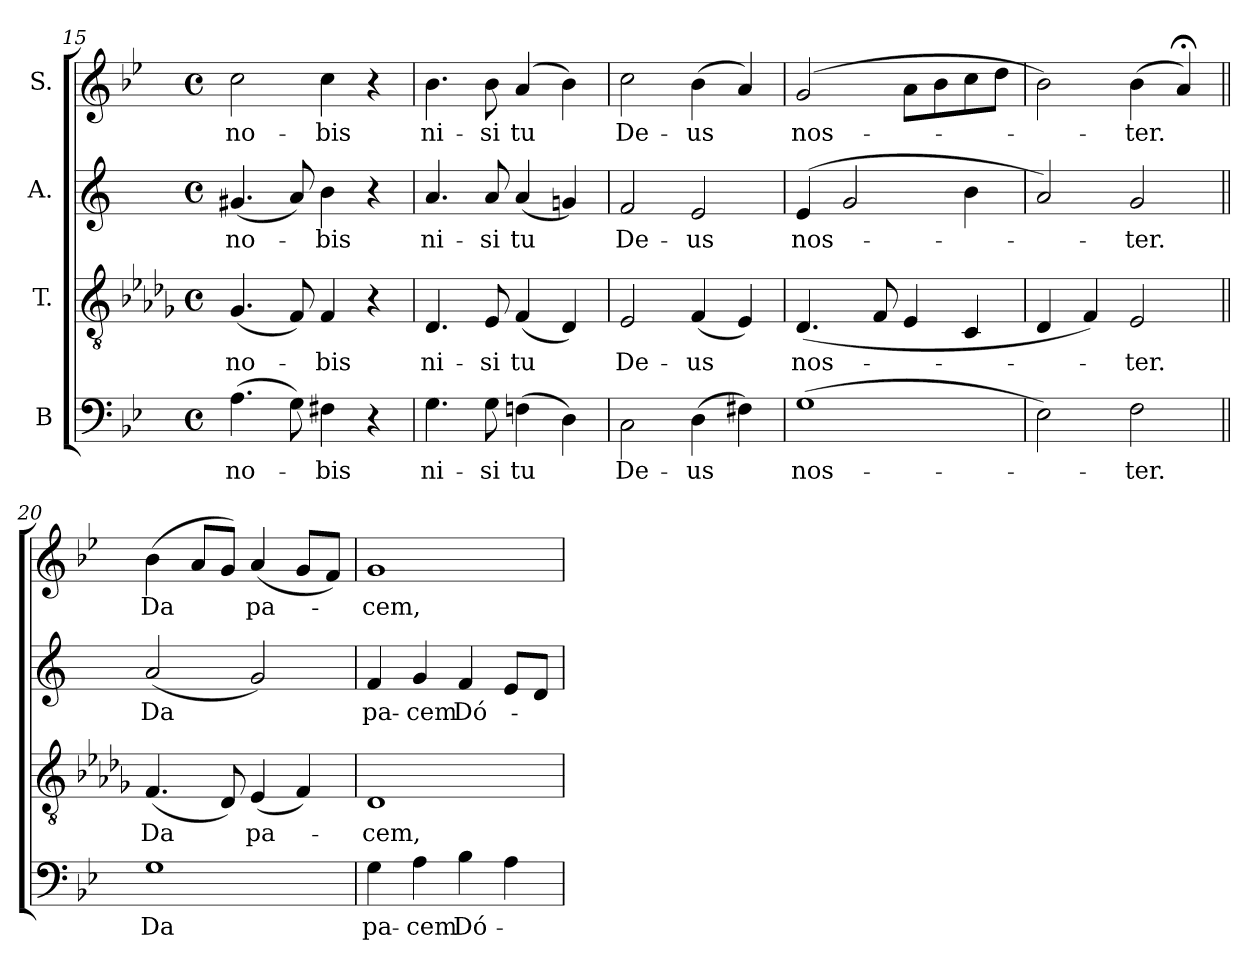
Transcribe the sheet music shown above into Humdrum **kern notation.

**kern	**text	**kern	**text	**kern	**text	**kern	**text
*part4	*part4	*part3	*part3	*part2	*part2	*part1	*part1
*staff4	*staff4	*staff3	*staff3	*staff2	*staff2	*staff1	*staff1
*I"B	*	*I"T.	*	*I"A.	*	*I"S.	*
*clefF4	*	*clefGv2	*	*clefG2	*	*clefG2	*
*	*	*ITrd2c3	*	*ITrd1c2	*	*	*
*k[b-e-]	*	*k[b-e-]	*	*k[b-e-]	*	*k[b-e-]	*
*g:	*	*g:	*	*g:	*	*g:	*
*M4/4	*	*M4/4	*	*M4/4	*	*M4/4	*
*met(c)	*	*met(c)	*	*met(c)	*	*met(c)	*
=15	=15	=15	=15	=15	=15	=15	=15
!	!LO:LY:b:color=#000000	!	!	!	!	!	!
!	!	!	!LO:LY:b:color=#000000	!	!	!	!
!	!	!	!	!	!LO:LY:b:color=#000000	!	!
!	!	!	!	!	!	!	!LO:LY:b:color=#000000
(4.Ai\	no-	(4.E-i/	no-	(4.f#Xi/	no-	2cci\	no-
8Gi\)	.	8Di/)	.	8gi/)	.	.	.
!	!LO:LY:b:color=#000000	!	!	!	!	!	!
!	!	!	!LO:LY:b:color=#000000	!	!	!	!
!	!	!	!	!	!LO:LY:b:color=#000000	!	!
!	!	!	!	!	!	!	!LO:LY:b:color=#000000
4F#Xi\	-bis	4Di/	-bis	4ai\	-bis	4cci\	-bis
4r	.	4r	.	4r	.	4r	.
=16	=16	=16	=16	=16	=16	=16	=16
!	!LO:LY:b:color=#000000	!	!	!	!	!	!
!	!	!	!LO:LY:b:color=#000000	!	!	!	!
!	!	!	!	!	!LO:LY:b:color=#000000	!	!
!	!	!	!	!	!	!	!LO:LY:b:color=#000000
4.Gi\	ni-	4.BB-i/	ni-	4.gi/	ni-	4.b-i\	ni-
!	!LO:LY:b:color=#000000	!	!	!	!	!	!
!	!	!	!LO:LY:b:color=#000000	!	!	!	!
!	!	!	!	!	!LO:LY:b:color=#000000	!	!
!	!	!	!	!	!	!	!LO:LY:b:color=#000000
8Gi\	-si	8Ci/	-si	8gi/	-si	8b-i\	-si
!	!LO:LY:b:color=#000000	!	!	!	!	!	!
!	!	!	!LO:LY:b:color=#000000	!	!	!	!
!	!	!	!	!	!LO:LY:b:color=#000000	!	!
!	!	!	!	!	!	!	!LO:LY:b:color=#000000
(4Fni\	tu	(4Di/	tu	(4gi/	tu	(4ai/	tu
4Di\)	.	4BB-i/)	.	4fni/)	.	4b-i\)	.
=17	=17	=17	=17	=17	=17	=17	=17
!	!LO:LY:b:color=#000000	!	!	!	!	!	!
!	!	!	!LO:LY:b:color=#000000	!	!	!	!
!	!	!	!	!	!LO:LY:b:color=#000000	!	!
!	!	!	!	!	!	!	!LO:LY:b:color=#000000
2Ci\	De-	2Ci/	De-	2e-i/	De-	2cci\	De-
!	!LO:LY:b:color=#000000	!	!	!	!	!	!
!	!	!	!LO:LY:b:color=#000000	!	!	!	!
!	!	!	!	!	!LO:LY:b:color=#000000	!	!
!	!	!	!	!	!	!	!LO:LY:b:color=#000000
(4Di\	-us	(4Di/	-us	2di/	-us	(4b-i\	-us
4F#Xi\)	.	4Ci/)	.	.	.	4ai/)	.
=18	=18	=18	=18	=18	=18	=18	=18
!	!LO:LY:b:color=#000000	!	!	!	!	!	!
!	!	!	!LO:LY:b:color=#000000	!	!	!	!
!	!	!	!	!	!LO:LY:b:color=#000000	!	!
!	!	!	!	!	!	!	!LO:LY:b:color=#000000
(1Gi	nos-	(4.BB-i/	nos-	(4di/	nos-	(2gi/	nos-
.	.	.	.	2fi/	.	.	.
.	.	8Di/	.	.	.	.	.
.	.	4Ci/	.	.	.	8ai\L	.
.	.	.	.	.	.	8b-i\	.
.	.	4AAi/	.	4ai\	.	8cci\	.
.	.	.	.	.	.	8ddi\J	.
=19	=19	=19	=19	=19	=19	=19	=19
2E-i\)	.	4BB-i/	.	2gi/)	.	2b-i\)	.
.	.	4Di/)	.	.	.	.	.
!	!LO:LY:b:color=#000000	!	!	!	!	!	!
!	!	!	!LO:LY:b:color=#000000	!	!	!	!
!	!	!	!	!	!LO:LY:b:color=#000000	!	!
!	!	!	!	!	!	!	!LO:LY:b:color=#000000
2Fi\	-ter.	2Ci/	-ter.	2fi/	-ter.	(4b-i\	-ter.
.	.	.	.	.	.	4a;i/)	.
!!LO:PB:g=z
=20||	=20||	=20||	=20||	=20||	=20||	=20||	=20||
!	!LO:LY:b:color=#000000	!	!	!	!	!	!
!	!	!	!LO:LY:b:color=#000000	!	!	!	!
!	!	!	!	!	!LO:LY:b:color=#000000	!	!
!	!	!	!	!	!	!	!LO:LY:b:color=#000000
1Gi	Da	(4.Di/	Da	(2gi/	Da	(4b-i\	Da
.	.	.	.	.	.	8ai/L	.
.	.	8BB-i/)	.	.	.	8gi/J)	.
!	!	!	!LO:LY:b:color=#000000	!	!	!	!
!	!	!	!	!	!	!	!LO:LY:b:color=#000000
.	.	(4Ci/	pa-	2fi/)	.	(4ai/	pa-
.	.	4Di/)	.	.	.	8gi/L	.
.	.	.	.	.	.	8fi/J)	.
=21	=21	=21	=21	=21	=21	=21	=21
!	!LO:LY:b:color=#000000	!	!	!	!	!	!
!	!	!	!LO:LY:b:color=#000000	!	!	!	!
!	!	!	!	!	!LO:LY:b:color=#000000	!	!
!	!	!	!	!	!	!	!LO:LY:b:color=#000000
4Gi\	pa-	1BB-i	-cem,	4e-i/	pa-	1gi	-cem,
!	!LO:LY:b:color=#000000	!	!	!	!	!	!
!	!	!	!	!	!LO:LY:b:color=#000000	!	!
4Ai\	-cem	.	.	4fi/	-cem	.	.
!	!LO:LY:b:color=#000000	!	!	!	!	!	!
!	!	!	!	!	!LO:LY:b:color=#000000	!	!
4B-i\	Dó-	.	.	4e-i/	Dó-	.	.
4Ai\	.	.	.	8di/L	.	.	.
.	.	.	.	8ci/J	.	.	.
=	=	=	=	=	=	=	=
*-	*-	*-	*-	*-	*-	*-	*-
